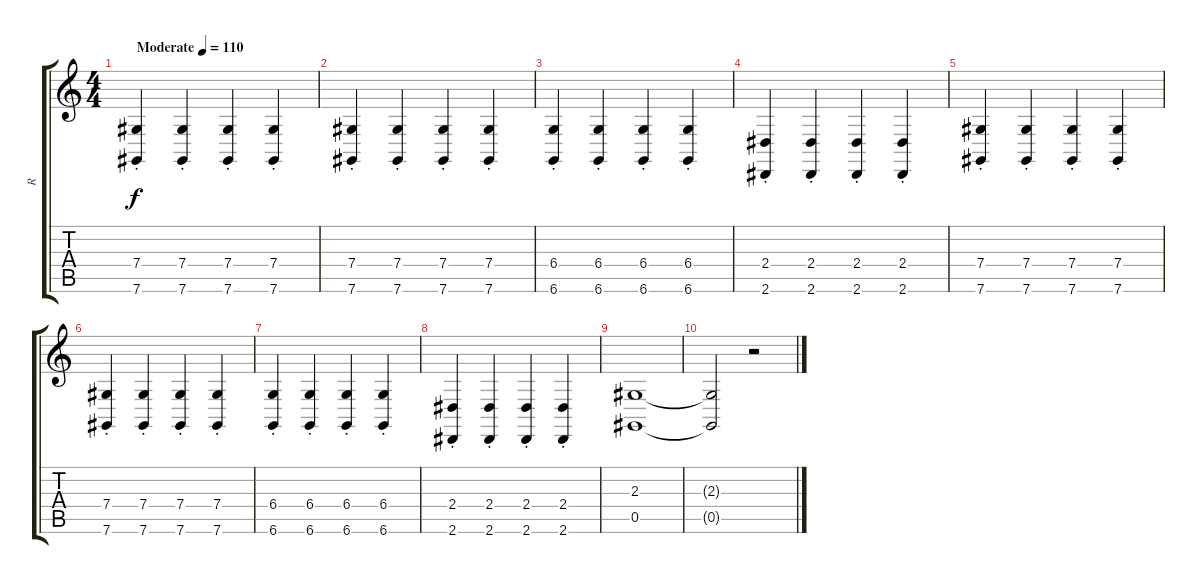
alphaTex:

\track ("R" "R") {instrument cello}
\staff {score tabs}
\tuning (Eb4 Bb3 Gb3 Db3 Ab2 Db2) {hide}
\ts (4 4)
\tempo (110 "Moderate")
\clef g2
\ks c
(7.4{st} 7.6{st}).4{dy f instrument cello} (7.4{st} 7.6{st}).4 (7.4{st} 7.6{st}).4 (7.4{st} 7.6{st}).4 |
(7.4{st} 7.6{st}).4 (7.4{st} 7.6{st}).4 (7.4{st} 7.6{st}).4 (7.4{st} 7.6{st}).4 |
(6.4{st} 6.6{st}).4 (6.4{st} 6.6{st}).4 (6.4{st} 6.6{st}).4 (6.4{st} 6.6{st}).4 |
(2.4{st} 2.6{st}).4 (2.4{st} 2.6{st}).4 (2.4{st} 2.6{st}).4 (2.4{st} 2.6{st}).4 |
(7.4{st} 7.6{st}).4 (7.4{st} 7.6{st}).4 (7.4{st} 7.6{st}).4 (7.4{st} 7.6{st}).4 |
(7.4{st} 7.6{st}).4 (7.4{st} 7.6{st}).4 (7.4{st} 7.6{st}).4 (7.4{st} 7.6{st}).4 |
(6.4{st} 6.6{st}).4 (6.4{st} 6.6{st}).4 (6.4{st} 6.6{st}).4 (6.4{st} 6.6{st}).4 |
(2.4{st} 2.6{st}).4 (2.4{st} 2.6{st}).4 (2.4{st} 2.6{st}).4 (2.4{st} 2.6{st}).4 |
(2.3 0.5).1 |
(2.3{t} 0.5{t}).2 r.2
